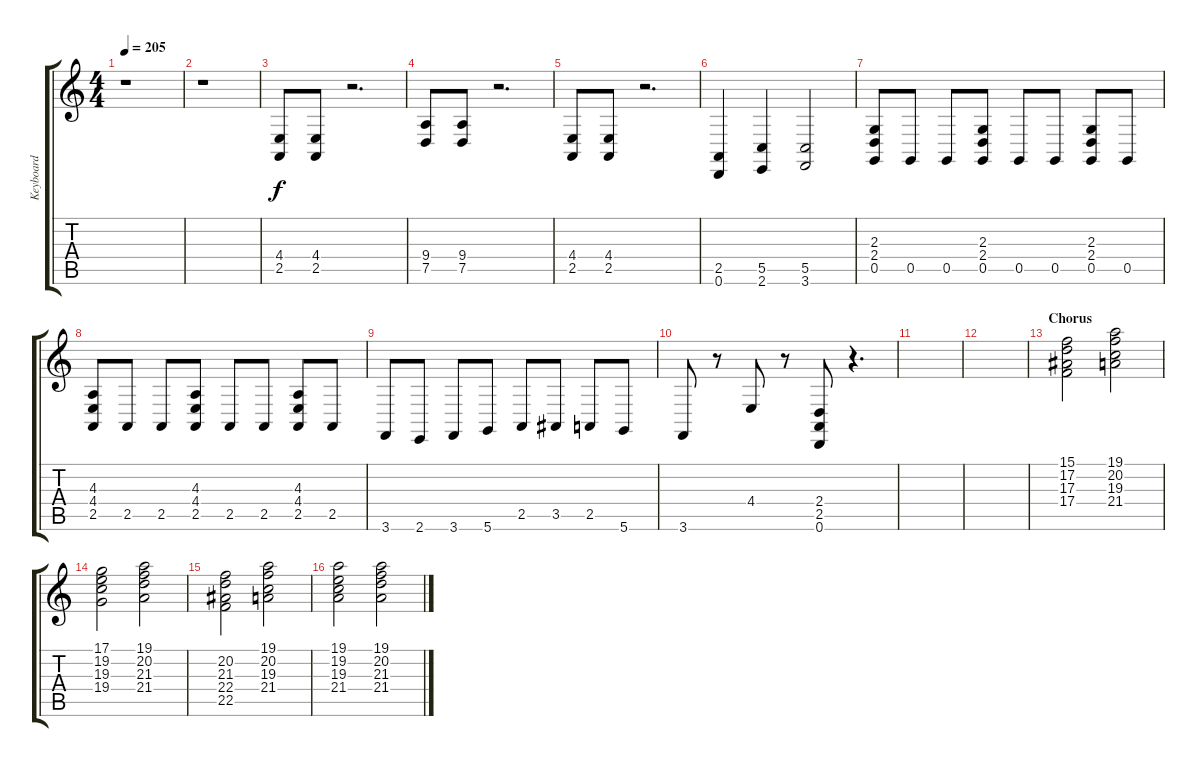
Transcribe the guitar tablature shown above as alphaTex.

\track ("Keyboard" "Keyboard") {instrument stringensemble1}
\staff {score tabs}
\tuning (D4 A3 F3 C3 G2 D2) {hide}
\ts (4 4)
\tempo 205
\clef g2
\ks c
r.1{dy f} |
r.1 |
(4.4 2.5).8 (4.4 2.5).8 r.2{d} |
(9.4 7.5).8 (9.4 7.5).8 r.2{d} |
(4.4 2.5).8 (4.4 2.5).8 r.2{d} |
(2.5 0.6).4 (5.5 2.6).4 (5.5 3.6).2 |
(2.3 2.4 0.5).8 0.5.8 0.5.8 (2.3 2.4 0.5).8 0.5.8 0.5.8 (2.3 2.4 0.5).8 0.5.8 |
(4.3 4.4 2.5).8 2.5.8 2.5.8 (4.3 4.4 2.5).8 2.5.8 2.5.8 (4.3 4.4 2.5).8 2.5.8 |
3.6.8 2.6.8 3.6.8 5.6.8 2.5.8 3.5.8 2.5.8 5.6.8 |
3.6.8 r.8 4.4.8 r.8 (2.4 2.5 0.6).8 r.4{d} |
|
|
\section ("" "Chorus")
(15.1 17.2 17.3 17.4).2{instrument drawbarorgan} (19.1 20.2 19.3 21.4).2 |
(17.1 19.2 19.3 19.4).2 (19.1 20.2 21.3 21.4).2 |
(20.2 21.3 22.4 22.5).2 (19.1 20.2 19.3 21.4).2 |
(19.1 19.2 19.3 21.4).2 (19.1 20.2 21.3 21.4).2
